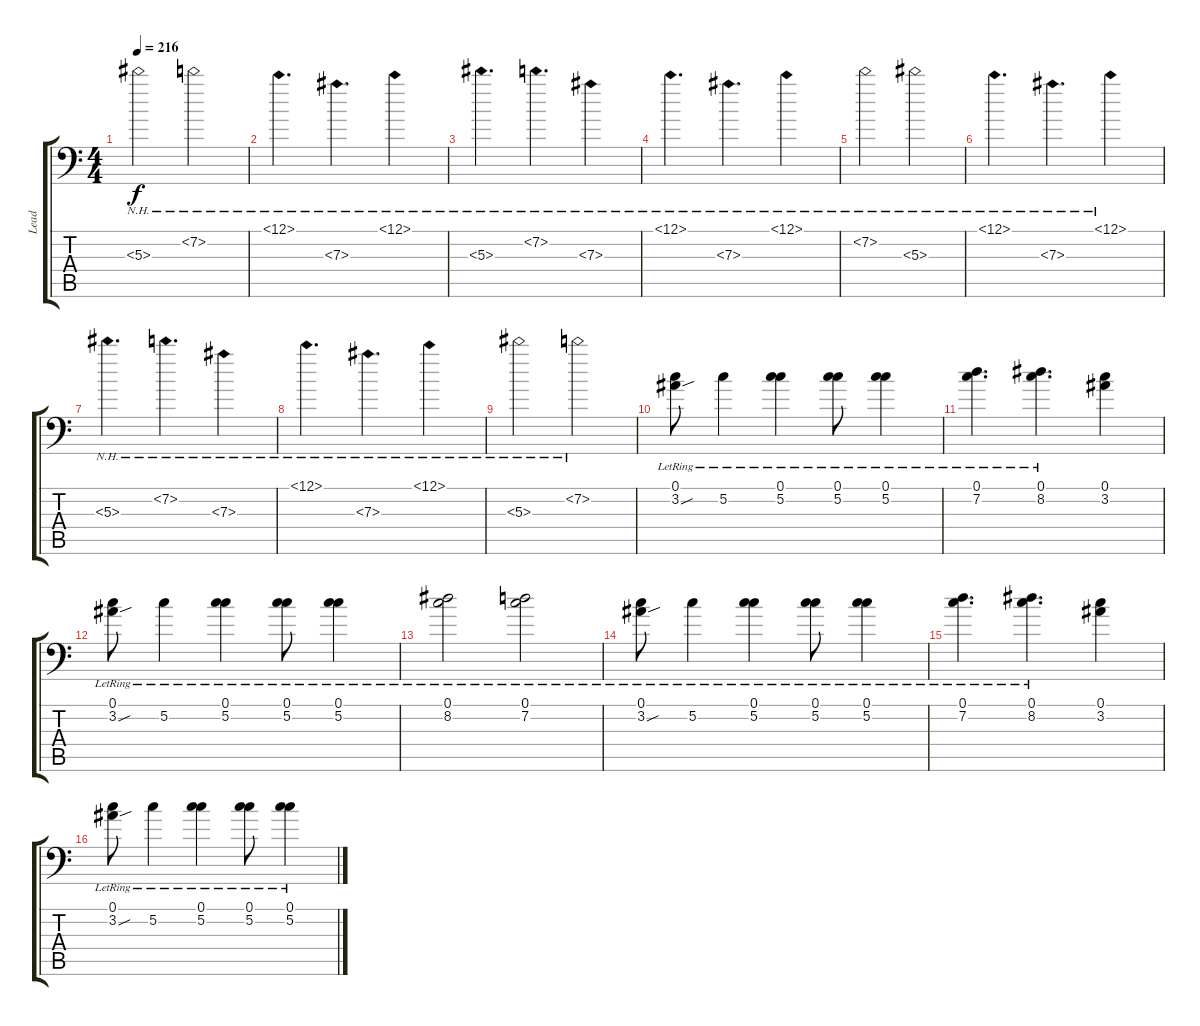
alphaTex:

\track ("Lead" "Lead") {solo instrument distortionguitar}
\staff {score tabs}
\tuning (C4 G3 Eb3 Bb2 F2 Bb1) {hide}
\ts (4 4)
\tempo 216
\clef f4
\ks c
5.3{nh}.2{dy f} 7.2{nh}.2 |
12.1{nh}.4{d instrument distortionguitar} 7.3{nh}.4{d} 12.1{nh}.4 |
5.3{nh}.4{d} 7.2{nh}.4{d} 7.3{nh}.4 |
12.1{nh}.4{d} 7.3{nh}.4{d} 12.1{nh}.4 |
7.2{nh}.2 5.3{nh}.2 |
12.1{nh}.4{d} 7.3{nh}.4{d} 12.1{nh}.4 |
5.3{nh}.4{d} 7.2{nh}.4{d} 7.3{nh}.4 |
12.1{nh}.4{d} 7.3{nh}.4{d} 12.1{nh}.4 |
5.3{nh}.2 7.2{nh}.2 |
(0.1{lr} 3.2{sou}).8 5.2{lr}.4 (0.1{lr} 5.2).4 (0.1{lr} 5.2).8 (0.1{lr} 5.2).4 |
(0.1{lr} 7.2).4{d} (0.1{lr} 8.2).4{d} (0.1 3.2).4 |
(0.1{lr} 3.2{sou}).8 5.2{lr}.4 (0.1{lr} 5.2).4 (0.1{lr} 5.2).8 (0.1{lr} 5.2).4 |
(0.1{lr} 8.2).2 (0.1{lr} 7.2).2 |
(0.1{lr} 3.2{sou}).8 5.2{lr}.4 (0.1{lr} 5.2).4 (0.1{lr} 5.2).8 (0.1{lr} 5.2).4 |
(0.1{lr} 7.2).4{d} (0.1{lr} 8.2).4{d} (0.1 3.2).4 |
(0.1{lr} 3.2{sou}).8 5.2{lr}.4 (0.1{lr} 5.2).4 (0.1{lr} 5.2).8 (0.1{lr} 5.2).4
